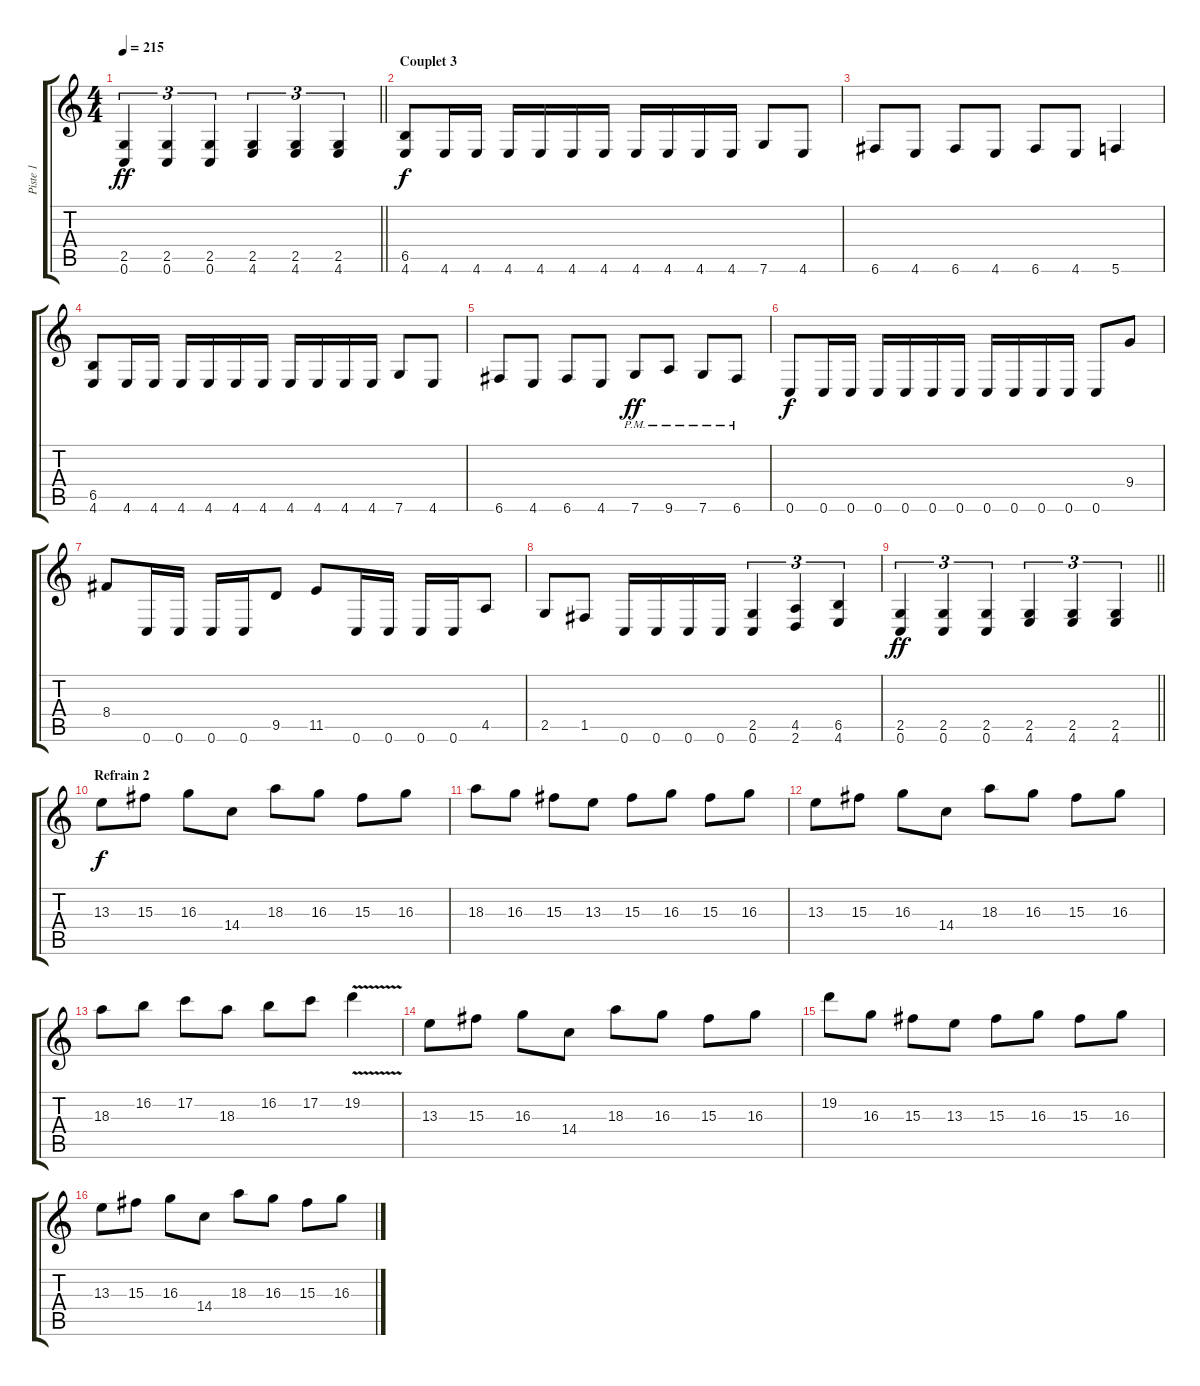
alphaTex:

\track ("Piste 1" "Piste 1") {instrument distortionguitar}
\staff {score tabs}
\tuning (C4 G3 Eb3 Bb2 F2 C2) {hide}
\ts (4 4)
\tempo 215
\clef g2
\barLineRight lightlight
\ks c
(2.5 0.6).4{tu (3 2) dy ff} (2.5 0.6).4{tu (3 2)} (2.5 0.6).4{tu (3 2)} (2.5 4.6).4{tu (3 2)} (2.5 4.6).4{tu (3 2)} (2.5 4.6).4{tu (3 2)} |
\section ("" "Couplet 3")
(6.5 4.6).8{dy f} 4.6.16 4.6.16 4.6.16 4.6.16 4.6.16 4.6.16 4.6.16 4.6.16 4.6.16 4.6.16 7.6.8 4.6.8 |
6.6.8 4.6.8 6.6.8 4.6.8 6.6.8 4.6.8 5.6.4 |
(6.5 4.6).8 4.6.16 4.6.16 4.6.16 4.6.16 4.6.16 4.6.16 4.6.16 4.6.16 4.6.16 4.6.16 7.6.8 4.6.8 |
6.6.8 4.6.8 6.6.8 4.6.8 7.6{pm}.8{dy ff} 9.6{pm}.8 7.6{pm}.8 6.6{pm}.8 |
0.6.8{dy f} 0.6.16 0.6.16 0.6.16 0.6.16 0.6.16 0.6.16 0.6.16 0.6.16 0.6.16 0.6.16 0.6.8 9.4.8 |
8.4.8 0.6.16 0.6.16 0.6.16 0.6.16 9.5.8 11.5.8 0.6.16 0.6.16 0.6.16 0.6.16 4.5.8 |
2.5.8 1.5.8 0.6.16 0.6.16 0.6.16 0.6.16 (2.5 0.6).4{tu (3 2)} (4.5 2.6).4{tu (3 2)} (6.5 4.6).4{tu (3 2)} |
\barLineRight lightlight
(2.5 0.6).4{tu (3 2) dy ff} (2.5 0.6).4{tu (3 2)} (2.5 0.6).4{tu (3 2)} (2.5 4.6).4{tu (3 2)} (2.5 4.6).4{tu (3 2)} (2.5 4.6).4{tu (3 2)} |
\section ("" "Refrain 2")
13.3.8{dy f} 15.3.8 16.3.8 14.4.8 18.3.8 16.3.8 15.3.8 16.3.8 |
18.3.8 16.3.8 15.3.8 13.3.8 15.3.8 16.3.8 15.3.8 16.3.8 |
13.3.8 15.3.8 16.3.8 14.4.8 18.3.8 16.3.8 15.3.8 16.3.8 |
18.3.8 16.2.8 17.2.8 18.3.8 16.2.8 17.2.8 19.2{v}.4 |
13.3.8 15.3.8 16.3.8 14.4.8 18.3.8 16.3.8 15.3.8 16.3.8 |
19.2.8 16.3.8 15.3.8 13.3.8 15.3.8 16.3.8 15.3.8 16.3.8 |
13.3.8 15.3.8 16.3.8 14.4.8 18.3.8 16.3.8 15.3.8 16.3.8
